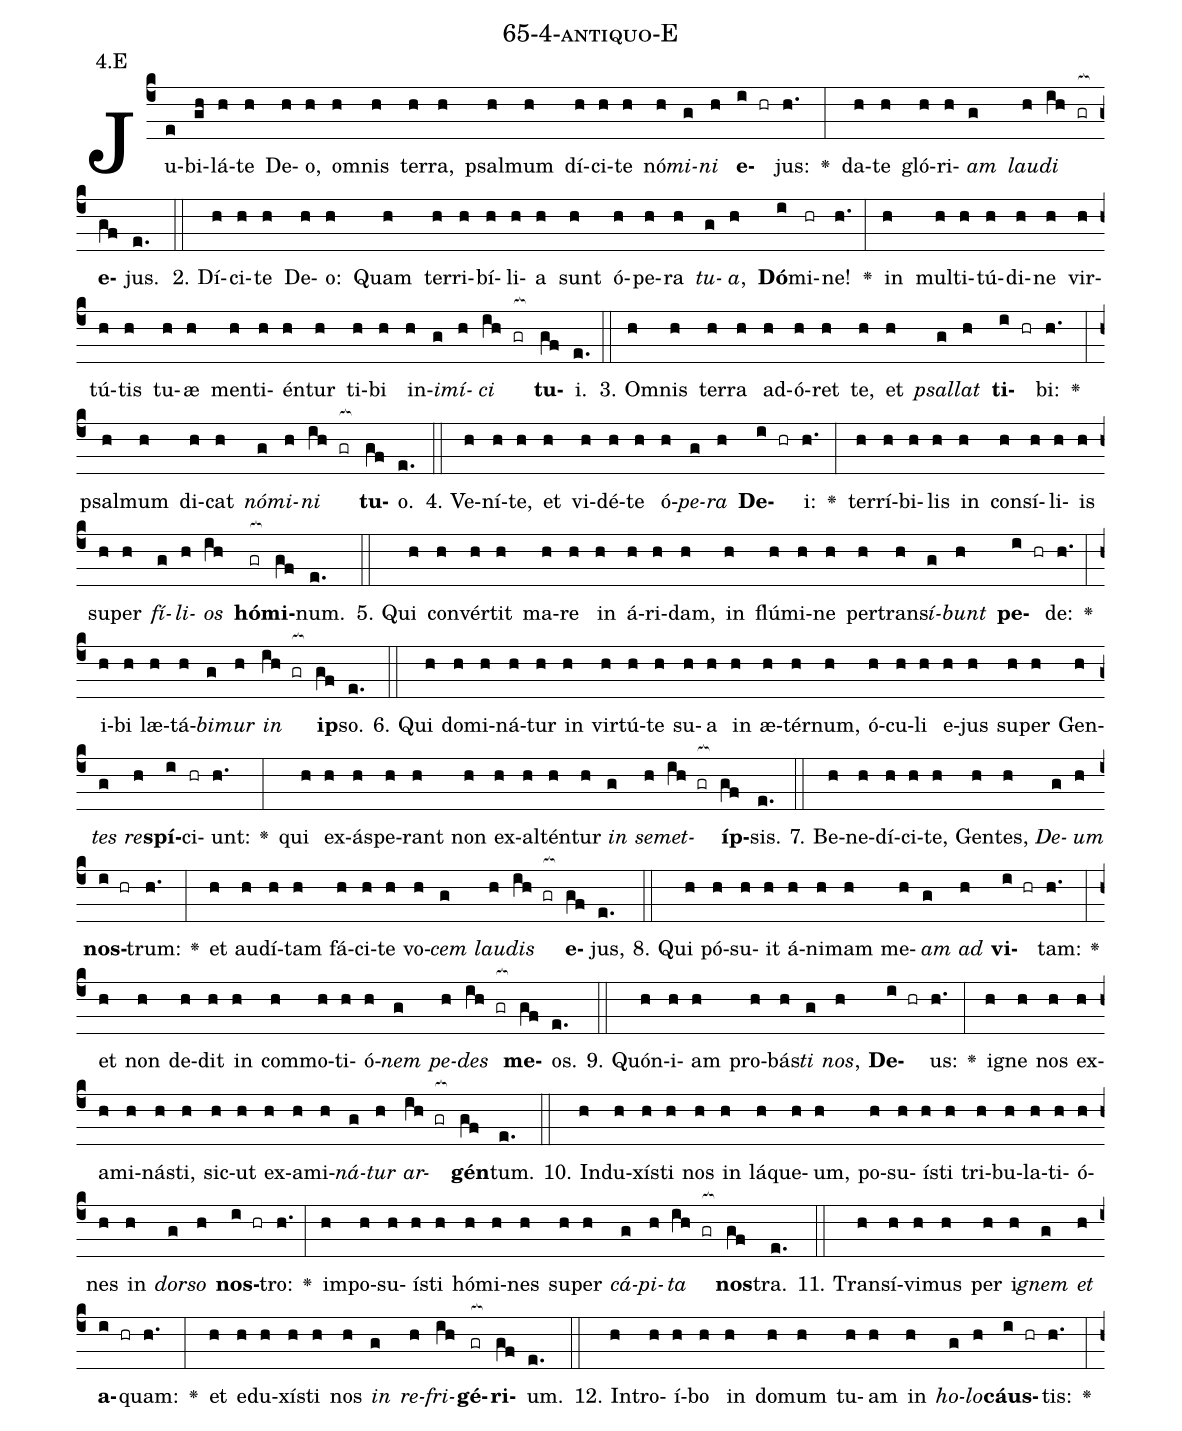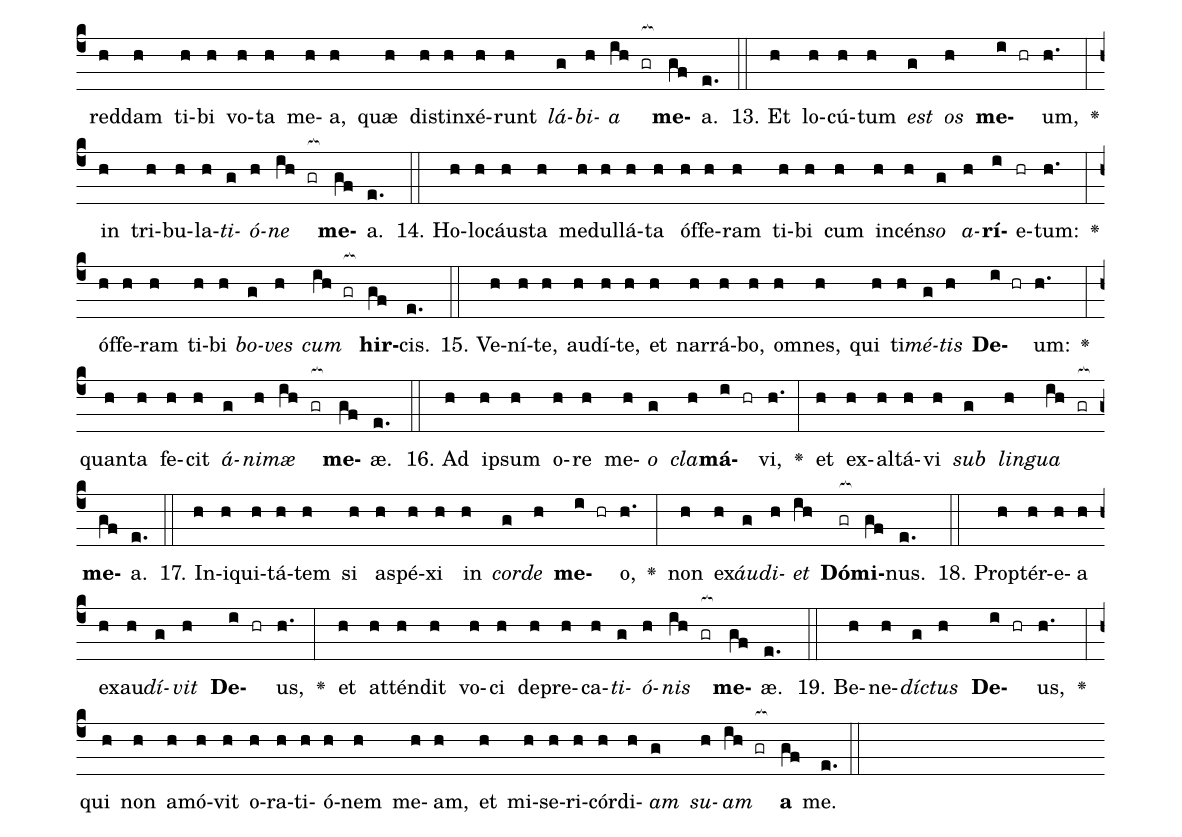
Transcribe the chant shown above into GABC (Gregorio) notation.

name: 65-4-antiquo-E;
annotation: 4.E;
%%
(c4)Ju(e)bi(gh)lá(h)te(h) De(h)o,(h) om(h)nis(h) ter(h)ra,(h) psal(h)mum(h) dí(h)ci(h)te(h) nó(h)<i>mi</i>(g)<i>ni</i>(h) <b>e</b>(i hr)jus:(h.) <v>\greheightstar</v>(:) da(h)te(h) gló(h)ri(h)<i>am</i>(g) <i>lau</i>(h)<i>di</i>(ih gr[ocb:1{]) <b>e</b>(gf[ocb:0}])jus.(e.) (::)
2. Dí(h)ci(h)te(h) De(h)o:(h) Quam(h) ter(h)ri(h)bí(h)li(h)a(h) sunt(h) ó(h)pe(h)ra(h) <i>tu</i>(g)<i>a</i>,(h) <b>Dó</b>(i)mi(hr)ne!(h.) <v>\greheightstar</v>(:) in(h) mul(h)ti(h)tú(h)di(h)ne(h) vir(h)tú(h)tis(h) tu(h)æ(h) men(h)ti(h)én(h)tur(h) ti(h)bi(h) in(h)<i>i</i>(g)<i>mí</i>(h)<i>ci</i>(ih gr[ocb:1{]) <b>tu</b>(gf[ocb:0}])i.(e.) (::)
3. Om(h)nis(h) ter(h)ra(h) ad(h)ó(h)ret(h) te,(h) et(h) <i>psal</i>(g)<i>lat</i>(h) <b>ti</b>(i hr)bi:(h.) <v>\greheightstar</v>(:) psal(h)mum(h) di(h)cat(h) <i>nó</i>(g)<i>mi</i>(h)<i>ni</i>(ih gr[ocb:1{]) <b>tu</b>(gf[ocb:0}])o.(e.) (::)
4. Ve(h)ní(h)te,(h) et(h) vi(h)dé(h)te(h) ó(h)<i>pe</i>(g)<i>ra</i>(h) <b>De</b>(i hr)i:(h.) <v>\greheightstar</v>(:) ter(h)rí(h)bi(h)lis(h) in(h) con(h)sí(h)li(h)is(h) su(h)per(h) <i>fí</i>(g)<i>li</i>(h)<i>os</i>(ih) <b>hó</b>(gr[ocb:1{])<b>mi</b>(gf[ocb:0}])num.(e.) (::)
5. Qui(h) con(h)vér(h)tit(h) ma(h)re(h) in(h) á(h)ri(h)dam,(h) in(h) flú(h)mi(h)ne(h) per(h)trans(h)<i>í</i>(g)<i>bunt</i>(h) <b>pe</b>(i hr)de:(h.) <v>\greheightstar</v>(:) i(h)bi(h) læ(h)tá(h)<i>bi</i>(g)<i>mur</i>(h) <i>in</i>(ih gr[ocb:1{]) <b>ip</b>(gf[ocb:0}])so.(e.) (::)
6. Qui(h) do(h)mi(h)ná(h)tur(h) in(h) vir(h)tú(h)te(h) su(h)a(h) in(h) æ(h)tér(h)num,(h) ó(h)cu(h)li(h) e(h)jus(h) su(h)per(h) Gen(h)<i>tes</i>(g) <i>re</i>(h)<b>spí</b>(i)ci(hr)unt:(h.) <v>\greheightstar</v>(:) qui(h) ex(h)ás(h)pe(h)rant(h) non(h) ex(h)al(h)tén(h)tur(h) <i>in</i>(g) <i>se</i>(h)<i>met</i>(ih gr[ocb:1{])<b>íp</b>(gf[ocb:0}])sis.(e.) (::)
7. Be(h)ne(h)dí(h)ci(h)te,(h) Gen(h)tes,(h) <i>De</i>(g)<i>um</i>(h) <b>nos</b>(i hr)trum:(h.) <v>\greheightstar</v>(:) et(h) au(h)dí(h)tam(h) fá(h)ci(h)te(h) vo(h)<i>cem</i>(g) <i>lau</i>(h)<i>dis</i>(ih gr[ocb:1{]) <b>e</b>(gf[ocb:0}])jus,(e.) (::)
8. Qui(h) pó(h)su(h)it(h) á(h)ni(h)mam(h) me(h)<i>am</i>(g) <i>ad</i>(h) <b>vi</b>(i hr)tam:(h.) <v>\greheightstar</v>(:) et(h) non(h) de(h)dit(h) in(h) com(h)mo(h)ti(h)ó(h)<i>nem</i>(g) <i>pe</i>(h)<i>des</i>(ih gr[ocb:1{]) <b>me</b>(gf[ocb:0}])os.(e.) (::)
9. Quón(h)i(h)am(h) pro(h)bás(h)<i>ti</i>(g) <i>nos</i>,(h) <b>De</b>(i hr)us:(h.) <v>\greheightstar</v>(:) i(h)gne(h) nos(h) ex(h)a(h)mi(h)nás(h)ti,(h) sic(h)ut(h) ex(h)a(h)mi(h)<i>ná</i>(g)<i>tur</i>(h) <i>ar</i>(ih gr[ocb:1{])<b>gén</b>(gf[ocb:0}])tum.(e.) (::)
10. In(h)du(h)xís(h)ti(h) nos(h) in(h) lá(h)que(h)um,(h) po(h)su(h)ís(h)ti(h) tri(h)bu(h)la(h)ti(h)ó(h)nes(h) in(h) <i>dor</i>(g)<i>so</i>(h) <b>nos</b>(i hr)tro:(h.) <v>\greheightstar</v>(:) im(h)po(h)su(h)ís(h)ti(h) hó(h)mi(h)nes(h) su(h)per(h) <i>cá</i>(g)<i>pi</i>(h)<i>ta</i>(ih gr[ocb:1{]) <b>nos</b>(gf[ocb:0}])tra.(e.) (::)
11. Trans(h)í(h)vi(h)mus(h) per(h) i(h)<i>gnem</i>(g) <i>et</i>(h) <b>a</b>(i hr)quam:(h.) <v>\greheightstar</v>(:) et(h) e(h)du(h)xís(h)ti(h) nos(h) <i>in</i>(g) <i>re</i>(h)<i>fri</i>(ih)<b>gé</b>(gr[ocb:1{])<b>ri</b>(gf[ocb:0}])um.(e.) (::)
12. In(h)tro(h)í(h)bo(h) in(h) do(h)mum(h) tu(h)am(h) in(h) <i>ho</i>(g)<i>lo</i>(h)<b>cáus</b>(i hr)tis:(h.) <v>\greheightstar</v>(:) red(h)dam(h) ti(h)bi(h) vo(h)ta(h) me(h)a,(h) quæ(h) di(h)stin(h)xé(h)runt(h) <i>lá</i>(g)<i>bi</i>(h)<i>a</i>(ih gr[ocb:1{]) <b>me</b>(gf[ocb:0}])a.(e.) (::)
13. Et(h) lo(h)cú(h)tum(h) <i>est</i>(g) <i>os</i>(h) <b>me</b>(i hr)um,(h.) <v>\greheightstar</v>(:) in(h) tri(h)bu(h)la(h)<i>ti</i>(g)<i>ó</i>(h)<i>ne</i>(ih gr[ocb:1{]) <b>me</b>(gf[ocb:0}])a.(e.) (::)
14. Ho(h)lo(h)cáus(h)ta(h) me(h)dul(h)lá(h)ta(h) óf(h)fe(h)ram(h) ti(h)bi(h) cum(h) in(h)cén(h)<i>so</i>(g) <i>a</i>(h)<b>rí</b>(i)e(hr)tum:(h.) <v>\greheightstar</v>(:) óf(h)fe(h)ram(h) ti(h)bi(h) <i>bo</i>(g)<i>ves</i>(h) <i>cum</i>(ih gr[ocb:1{]) <b>hir</b>(gf[ocb:0}])cis.(e.) (::)
15. Ve(h)ní(h)te,(h) au(h)dí(h)te,(h) et(h) nar(h)rá(h)bo,(h) om(h)nes,(h) qui(h) ti(h)<i>mé</i>(g)<i>tis</i>(h) <b>De</b>(i hr)um:(h.) <v>\greheightstar</v>(:) quan(h)ta(h) fe(h)cit(h) <i>á</i>(g)<i>ni</i>(h)<i>mæ</i>(ih gr[ocb:1{]) <b>me</b>(gf[ocb:0}])æ.(e.) (::)
16. Ad(h) ip(h)sum(h) o(h)re(h) me(h)<i>o</i>(g) <i>cla</i>(h)<b>má</b>(i hr)vi,(h.) <v>\greheightstar</v>(:) et(h) ex(h)al(h)tá(h)vi(h) <i>sub</i>(g) <i>lin</i>(h)<i>gua</i>(ih gr[ocb:1{]) <b>me</b>(gf[ocb:0}])a.(e.) (::)
17. In(h)i(h)qui(h)tá(h)tem(h) si(h) a(h)spé(h)xi(h) in(h) <i>cor</i>(g)<i>de</i>(h) <b>me</b>(i hr)o,(h.) <v>\greheightstar</v>(:) non(h) ex(h)<i>áu</i>(g)<i>di</i>(h)<i>et</i>(ih) <b>Dó</b>(gr[ocb:1{])<b>mi</b>(gf[ocb:0}])nus.(e.) (::)
18. Prop(h)tér(h)e(h)a(h) ex(h)au(h)<i>dí</i>(g)<i>vit</i>(h) <b>De</b>(i hr)us,(h.) <v>\greheightstar</v>(:) et(h) at(h)tén(h)dit(h) vo(h)ci(h) de(h)pre(h)ca(h)<i>ti</i>(g)<i>ó</i>(h)<i>nis</i>(ih gr[ocb:1{]) <b>me</b>(gf[ocb:0}])æ.(e.) (::)
19. Be(h)ne(h)<i>díc</i>(g)<i>tus</i>(h) <b>De</b>(i hr)us,(h.) <v>\greheightstar</v>(:) qui(h) non(h) a(h)mó(h)vit(h) o(h)ra(h)ti(h)ó(h)nem(h) me(h)am,(h) et(h) mi(h)se(h)ri(h)cór(h)di(h)<i>am</i>(g) <i>su</i>(h)<i>am</i>(ih gr[ocb:1{]) <b>a</b>(gf[ocb:0}]) me.(e.) (::)
